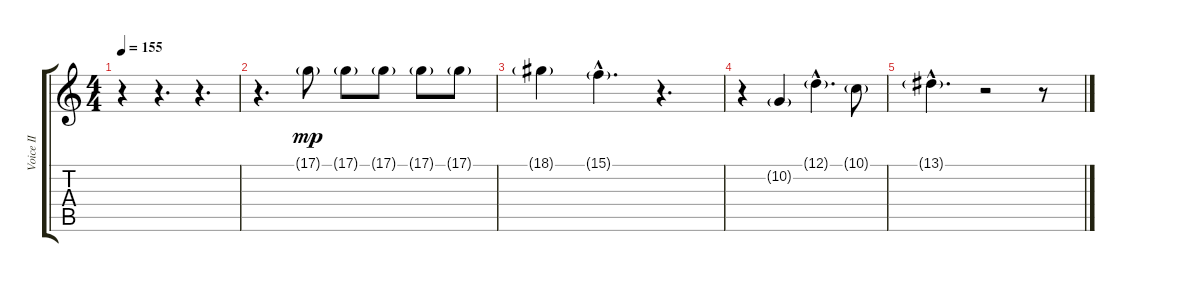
\track ("Voice II" "Voice II") {instrument englishhorn}
\staff {score tabs}
\tuning (D4 A3 F3 C3 G2 C2) {hide}
\ts (4 4)
\tempo 155
\clef g2
\ks c
r.4{dy mp} r.4{d} r.4{d} |
r.4{d} 17.1{g}.8 17.1{g}.8 17.1{g}.8 17.1{g}.8 17.1{g}.8 |
18.1{g}.4 15.1{g hac}.4{d} r.4{d} |
r.4 10.2{g}.4 12.1{g hac}.4{d} 10.1{g}.8 |
13.1{g hac}.4{d} r.2 r.8
